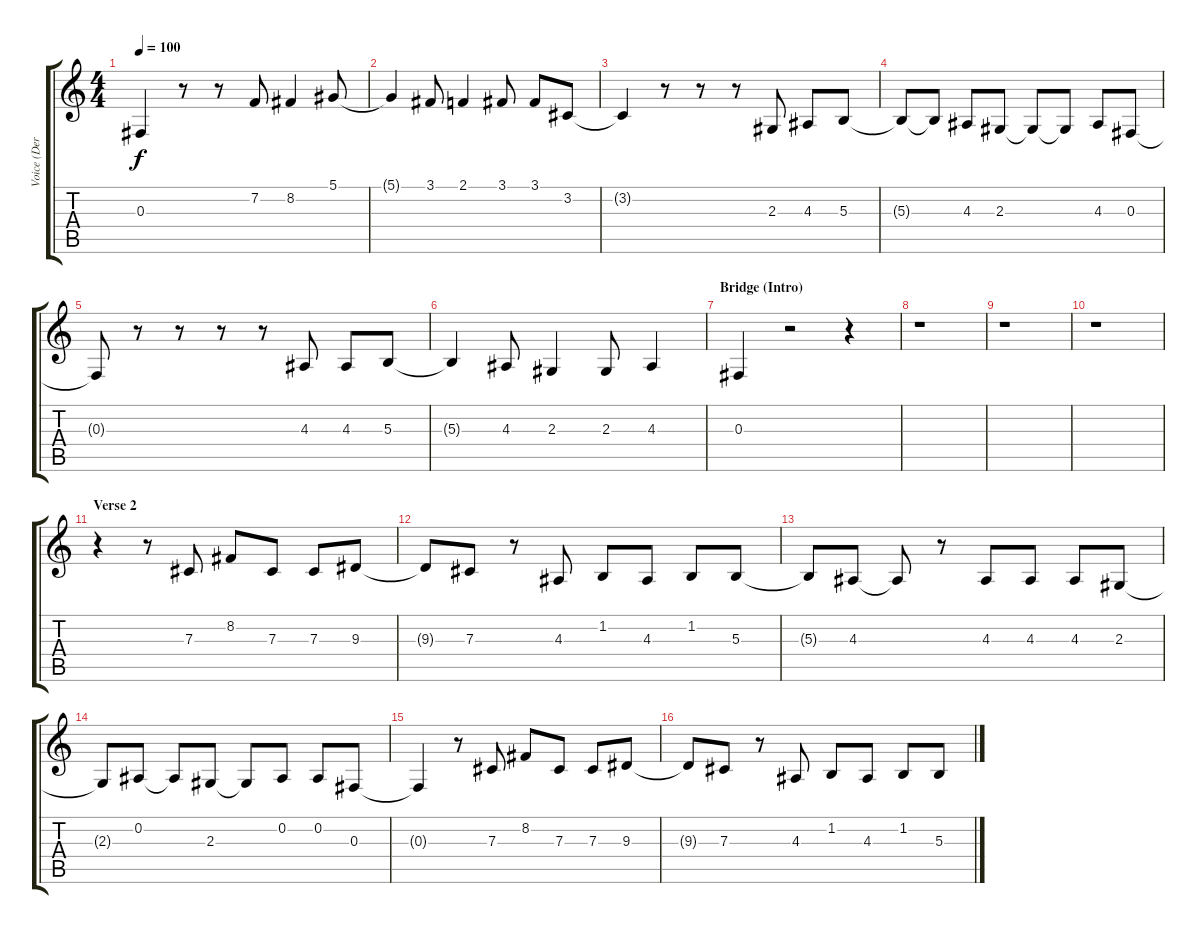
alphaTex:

\track ("Voice (Deryck)" "Voice (Der") {instrument oboe}
\staff {score tabs}
\tuning (Eb4 Bb3 Gb3 Db3 Ab2 Eb2) {hide}
\ts (4 4)
\tempo 100
\clef g2
\ks c
0.3{t}.4{dy f} r.8 r.8 7.2.8 8.2.4 5.1.8 |
5.1{t}.4 3.1.8 2.1.4 3.1.8 3.1.8 3.2.8 |
3.2{t}.4 r.8 r.8 r.8 2.3.8 4.3.8 5.3.8 |
5.3{t}.8 5.3{t}.8 4.3.8 2.3.8 2.3{t}.8 2.3{t}.8 4.3.8 0.3.8 |
0.3{t}.8 r.8 r.8 r.8 r.8 4.3.8 4.3.8 5.3.8 |
5.3{t}.4 4.3.8 2.3.4 2.3.8 4.3.4 |
\section ("" "Bridge (Intro)")
0.3.4 r.2 r.4 |
r.1 |
r.1 |
r.1 |
\section ("" "Verse 2")
r.4{volume 15} r.8 7.3.8 8.2.8 7.3.8 7.3.8 9.3.8 |
9.3{t}.8 7.3.8 r.8 4.3.8 1.2.8 4.3.8 1.2.8 5.3.8 |
5.3{t}.8 4.3.8 4.3{t}.8 r.8 4.3.8 4.3.8 4.3.8 2.3.8 |
2.3{t}.8 0.2.8 0.2{t}.8 2.3.8 2.3{t}.8 0.2.8 0.2.8 0.3.8 |
0.3{t}.4 r.8 7.3.8 8.2.8 7.3.8 7.3.8 9.3.8 |
9.3{t}.8 7.3.8 r.8 4.3.8 1.2.8 4.3.8 1.2.8 5.3.8
